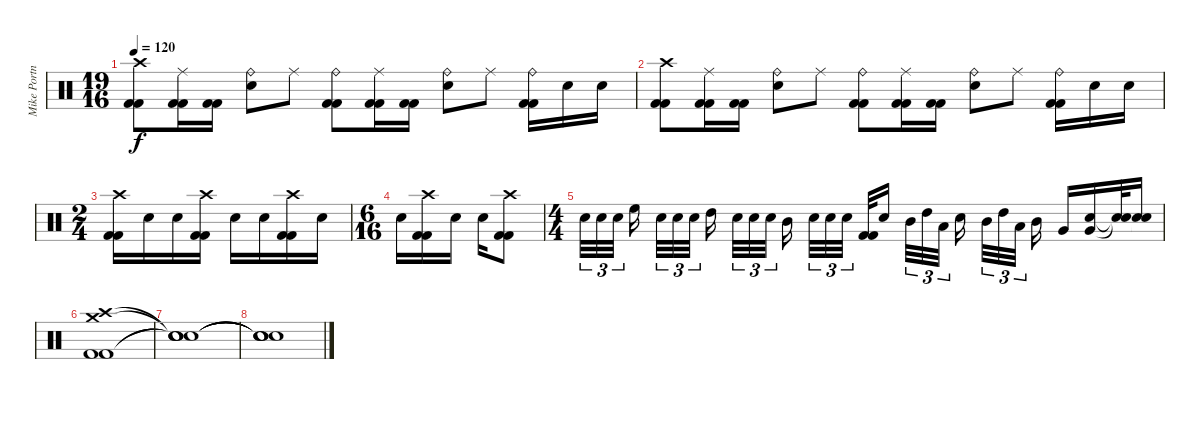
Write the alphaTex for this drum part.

\track ("Mike Portnoy - Drum" "Mike Portn") {instrument percussion}
\staff {score}
\articulation defaults
\ts (19 16)
\tempo 120
\clef neutral
\ks c
("Crash high (hit)" "Kick (hit) 2" "Kick (hit) 2").8{dy f} ("Ride (middle)" "Kick (hit) 2" "Kick (hit) 2").16 ("Kick (hit) 2" "Kick (hit) 2").16 ("Ride (bell)" "Snare (hit) 2").8 "Ride (middle)".8 ("Ride (bell)" "Kick (hit) 2" "Kick (hit) 2").8 ("Ride (middle)" "Kick (hit) 2" "Kick (hit) 2").16 ("Kick (hit) 2" "Kick (hit) 2").16 ("Ride (bell)" "Snare (hit) 2").8 "Ride (middle)".8 ("Ride (bell)" "Kick (hit) 2" "Kick (hit) 2").16 "Snare (hit) 2".16 "Snare (hit) 2".16 |
("Crash high (hit)" "Kick (hit) 2" "Kick (hit) 2").8 ("Ride (middle)" "Kick (hit) 2" "Kick (hit) 2").16 ("Kick (hit) 2" "Kick (hit) 2").16 ("Ride (bell)" "Snare (hit) 2").8 "Ride (middle)".8 ("Ride (bell)" "Kick (hit) 2" "Kick (hit) 2").8 ("Ride (middle)" "Kick (hit) 2" "Kick (hit) 2").16 ("Kick (hit) 2" "Kick (hit) 2").16 ("Ride (bell)" "Snare (hit) 2").8 "Ride (middle)".8 ("Ride (bell)" "Kick (hit) 2" "Kick (hit) 2").16 "Snare (hit) 2".16 "Snare (hit) 2".16 |
\ts (2 4)
("Crash high (hit)" "Kick (hit) 2" "Kick (hit) 2").16 "Snare (hit) 2".16 "Snare (hit) 2".16 ("Crash high (hit)" "Kick (hit) 2" "Kick (hit) 2").16 "Snare (hit) 2".16 "Snare (hit) 2".16 ("Crash high (hit)" "Kick (hit) 2" "Kick (hit) 2").16 "Snare (hit) 2".16 |
\ts (6 16)
"Snare (hit) 2".16 ("Crash high (hit)" "Kick (hit) 2" "Kick (hit) 2").16 "Snare (hit) 2".16 "Snare (hit) 2".16 ("Crash high (hit)" "Kick (hit) 2" "Kick (hit) 2").8 |
\ts (4 4)
"Snare (hit) 2".32{tu (3 2)} "Snare (hit) 2".32{tu (3 2)} "Snare (hit) 2".32{tu (3 2)} "High Floor Tom (hit)".16 "Snare (hit) 2".32{tu (3 2)} "Snare (hit) 2".32{tu (3 2)} "Snare (hit) 2".32{tu (3 2)} "High Tom (hit)".16 "Snare (hit) 2".32{tu (3 2)} "Snare (hit) 2".32{tu (3 2)} "Snare (hit) 2".32{tu (3 2)} "Mid Tom (hit)".16 "Snare (hit) 2".32{tu (3 2)} "Snare (hit) 2".32{tu (3 2)} "Snare (hit) 2".32{tu (3 2)} ("Kick (hit) 2" "Kick (hit) 2").32 "Snare (hit) 2".16 "Mid Tom (hit)".32{tu (3 2)} "High Tom (hit)".32{tu (3 2)} "Low Tom (hit)".32{tu (3 2)} "Snare (hit) 2".16 "Mid Tom (hit)".32{tu (3 2)} "High Tom (hit)".32{tu (3 2)} "Low Tom (hit)".32{tu (3 2)} "Mid Tom (hit)".16 "Very Low Tom (hit)".16 ("Snare (hit) 2" "Very Low Tom (hit)").16 ("Snare (hit)"{t} "Snare (hit)"{t}).32 ("Snare (hit)"{t} "Snare (hit)"{t}).16 |
("Crash high (hit)" "Crash medium (hit)" "Kick (hit) 2" "Kick (hit) 2").1 |
("Snare (hit)"{t} "Snare (hit)"{t} "Snare (hit)"{t} "Snare (hit)"{t}).1 |
("Snare (hit)"{t} "Snare (hit)"{t} "Snare (hit)"{t} "Snare (hit)"{t}).1
